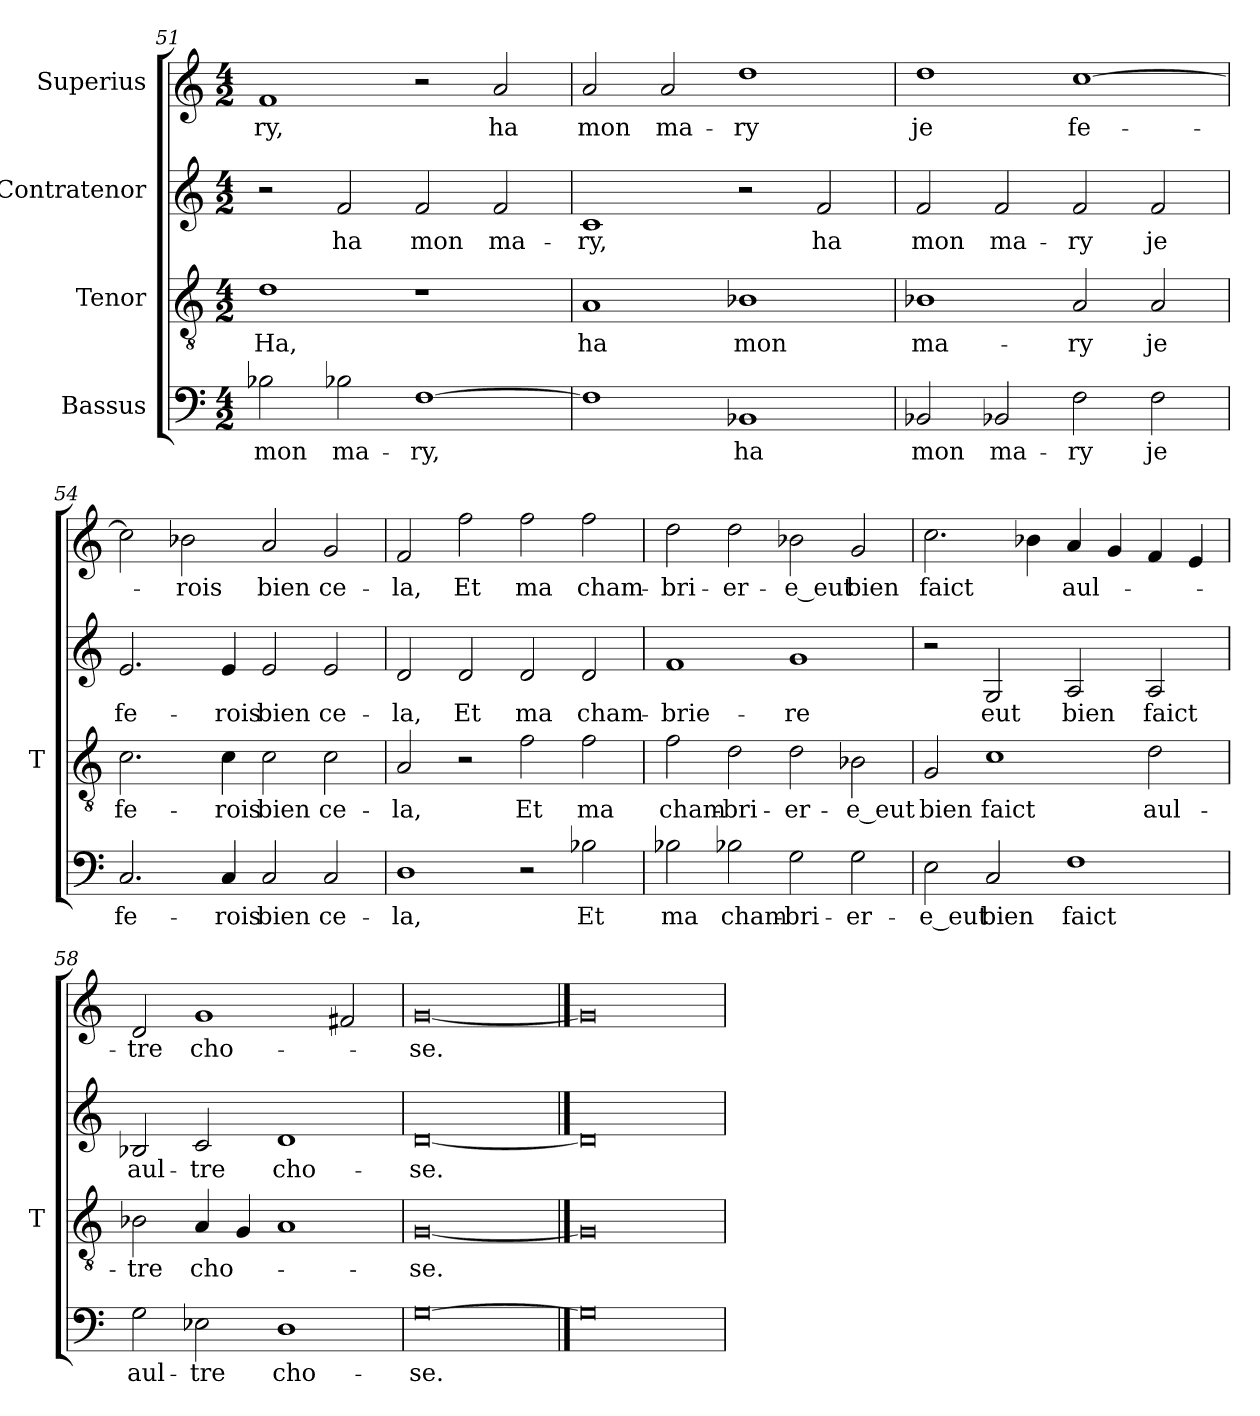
**kern	**text	**kern	**text	**kern	**text	**kern	**text
*part4	*part4	*part3	*part3	*part2	*part2	*part1	*part1
*staff4	*staff4	*staff3	*staff3	*staff2	*staff2	*staff1	*staff1
*I"Bassus	*	*I"Tenor	*	*I"Contratenor	*	*I"Superius	*
*	*	*I'T	*	*	*	*	*
*clefF4	*	*clefGv2	*	*clefG2	*	*clefG2	*
*k[]	*	*k[]	*	*k[]	*	*k[]	*
*M4/2	*	*M4/2	*	*M4/2	*	*M4/2	*
=51	=51	=51	=51	=51	=51	=51	=51
2B-X	-mon	1d	-Ha,	2r	.	1f	-ry,
2B-X	ma-	.	.	2f	-ha	.	.
[1F	-ry,	1r	.	2f	-mon	2r	.
.	.	.	.	2f	ma-	2a	-ha
=52	=52	=52	=52	=52	=52	=52	=52
1F]	.	1A	-ha	1c	-ry,	2a	-mon
.	.	.	.	.	.	2a	ma-
1BB-X	-ha	1B-X	-mon	2r	.	1dd	-ry
.	.	.	.	2f	-ha	.	.
=53	=53	=53	=53	=53	=53	=53	=53
2BB-X	-mon	1B-X	ma-	2f	-mon	1dd	-je
2BB-X	ma-	.	.	2f	ma-	.	.
2F	-ry	2A	-ry	2f	-ry	[1cc	fe-
2F	-je	2A	-je	2f	-je	.	.
=54	=54	=54	=54	=54	=54	=54	=54
2.C	fe-	2.c	fe-	2.e	fe-	2cc]	.
.	.	.	.	.	.	2b-X	-rois
4C	-rois	4c	-rois	4e	-rois	.	.
2C	-bien	2c	-bien	2e	-bien	2a	-bien
2C	ce-	2c	ce-	2e	ce-	2g	ce-
=55	=55	=55	=55	=55	=55	=55	=55
1D	-la,	2A	-la,	2d	-la,	2f	-la,
.	.	2r	.	2d	-Et	2ff	-Et
2r	.	2f	-Et	2d	-ma	2ff	-ma
2B-X	-Et	2f	-ma	2d	cham-	2ff	cham-
=56	=56	=56	=56	=56	=56	=56	=56
2B-X	-ma	2f	cham-	1f	brie-	2dd	bri-
2B-X	cham-	2d	bri-	.	.	2dd	er-
2G	bri-	2d	er-	1g	-re	2b-X	-e_eut
2G	er-	2B-X	-e_eut	.	.	2g	-bien
=57	=57	=57	=57	=57	=57	=57	=57
2E	-e_eut	2G	-bien	2r	.	2.cc	-faict
2C	-bien	1c	-faict	2G	-eut	.	.
.	.	.	.	.	.	4b-X	.
1F	-faict	.	.	2A	-bien	4a	aul-
.	.	.	.	.	.	4g	.
.	.	2d	aul-	2A	-faict	4f	.
.	.	.	.	.	.	4e	.
=58	=58	=58	=58	=58	=58	=58	=58
2G	aul-	2B-X	-tre	2B-X	aul-	2d	-tre
2E-X	-tre	4A	cho-	2c	-tre	1g	cho-
.	.	4G	.	.	.	.	.
1D	cho-	1A	.	1d	cho-	.	.
.	.	.	.	.	.	2f#X	.
=59	=59	=59	=59	=59	=59	=59	=59
[0G	-se.	[0G	-se.	[0d	-se.	[0g	-se.
==60	==60	==60	==60	==60	==60	==60	==60
0G]	.	0G]	.	0d]	.	0g]	.
=	=	=	=	=	=	=	=
*-	*-	*-	*-	*-	*-	*-	*-
